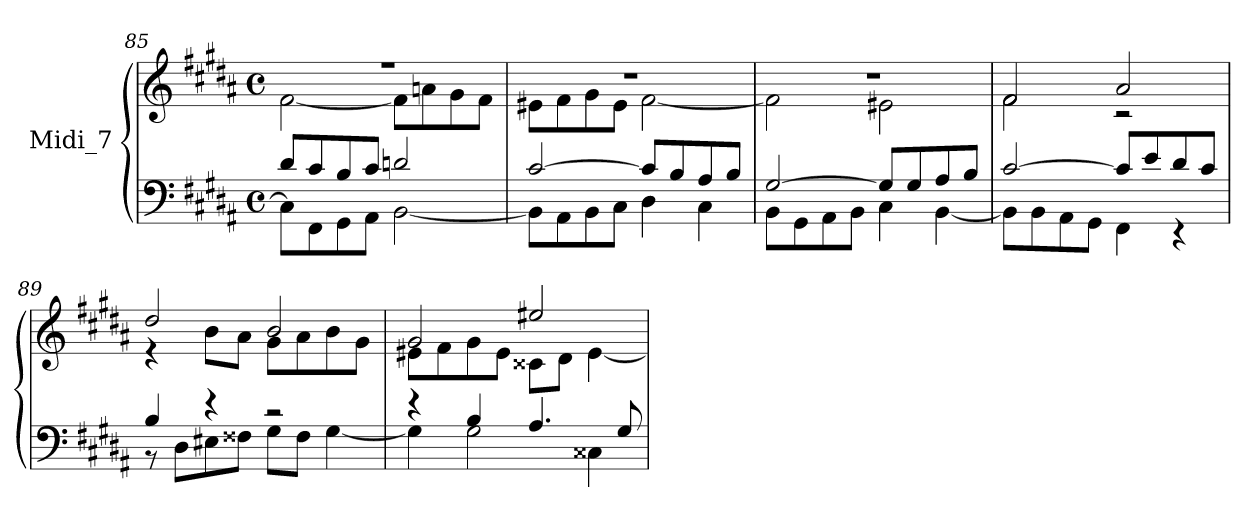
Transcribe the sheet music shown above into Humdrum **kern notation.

**kern	**kern
*part1	*part1
*staff2	*staff1
*I"Midi_7	*
*clefF4	*clefG2
*k[f#c#g#d#a#]	*k[f#c#g#d#a#]
*B:	*B:
*M4/4	*M4/4
*met(c)	*met(c)
=85	=85
*^	*^
8d#/L	8C#L]	1r	[2f#\
8c#/	8FF#	.	.
8B/	8GG#	.	.
8c#/J	8AA#J	.	.
2dn/	[2BB\	.	8f#\L]
.	.	.	8an\
.	.	.	8g#\
.	.	.	8f#\J
=86	=86	=86	=86
[2c#/	8BB\L]	1r	8e#X\L
.	8AA#\	.	8f#\
.	8BB\	.	8g#\
.	8C#\J	.	8e#\J
8c#L]	4D#\	.	[2f#\
8B	.	.	.
8A#	4C#\	.	.
8BJ	.	.	.
=87	=87	=87	=87
[2G#/	8BB\L	1r	2f#\]
.	8GG#\	.	.
.	8AA#\	.	.
.	8BB\J	.	.
8G#L]	4C#\	.	2e#X\
8G#	.	.	.
8A#	[4BB\	.	.
8BJ	.	.	.
!!LO:LB:g=z	!!
=88	=88	=88	=88
[2c#/	8BBL]	2f#/	2f#\
.	8BB	.	.
.	8AA#	.	.
.	8GG#J	.	.
8c#/L]	4FF#\	2a#/	2r
8e/	.	.	.
8d#/	4r	.	.
8c#/J	.	.	.
=89	=89	=89	=89
4B/	8r	2dd#/	4r
.	8D#\L	.	.
4r	8E#X\	.	8b\L
.	8F##X\J	.	8a#\J
2r	8G#\L	2b/	8g#\L
.	8F##\J	.	8a#\
.	[4G#\	.	8b\
.	.	.	8g#\J
=90	=90	=90	=90
4r	4G#\]	2g#/	8e#X\L
.	.	.	8f#\
4B/	2G#\	.	8g#\
.	.	.	8e#\J
4.A#/	.	2ee#X/	8c##X\L
.	.	.	8d#\J
.	4C##X\	.	[4e#\
8G#/	.	.	.
*v	*v	*	*
*	*v	*v
=	=
*-	*-
